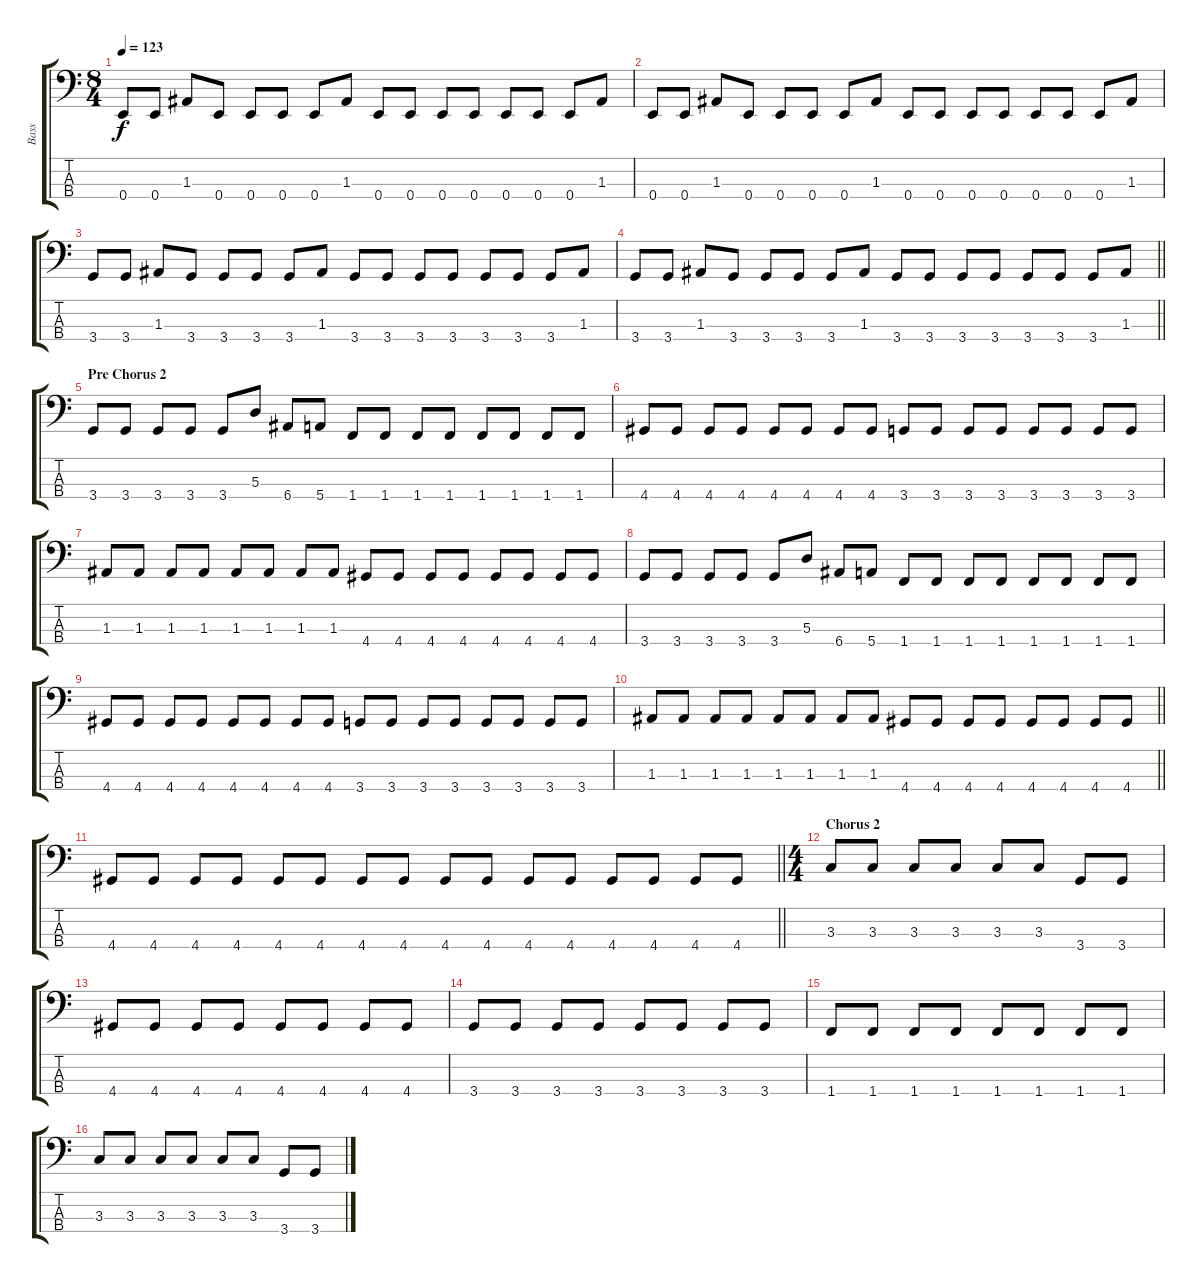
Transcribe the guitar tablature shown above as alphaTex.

\track ("Bass" "Bass") {instrument electricbassfinger}
\staff {score tabs}
\tuning (G2 D2 A1 E1) {hide}
\ts (8 4)
\tempo 123
\clef f4
\ks c
0.4.8{dy f} 0.4.8 1.3.8 0.4.8 0.4.8 0.4.8 0.4.8 1.3.8 0.4.8 0.4.8 0.4.8 0.4.8 0.4.8 0.4.8 0.4.8 1.3.8 |
0.4.8 0.4.8 1.3.8 0.4.8 0.4.8 0.4.8 0.4.8 1.3.8 0.4.8 0.4.8 0.4.8 0.4.8 0.4.8 0.4.8 0.4.8 1.3.8 |
3.4.8 3.4.8 1.3.8 3.4.8 3.4.8 3.4.8 3.4.8 1.3.8 3.4.8 3.4.8 3.4.8 3.4.8 3.4.8 3.4.8 3.4.8 1.3.8 |
\barLineRight lightlight
3.4.8 3.4.8 1.3.8 3.4.8 3.4.8 3.4.8 3.4.8 1.3.8 3.4.8 3.4.8 3.4.8 3.4.8 3.4.8 3.4.8 3.4.8 1.3.8 |
\section ("" "Pre Chorus 2")
3.4.8 3.4.8 3.4.8 3.4.8 3.4.8 5.3.8 6.4.8 5.4.8 1.4.8 1.4.8 1.4.8 1.4.8 1.4.8 1.4.8 1.4.8 1.4.8 |
4.4.8 4.4.8 4.4.8 4.4.8 4.4.8 4.4.8 4.4.8 4.4.8 3.4.8 3.4.8 3.4.8 3.4.8 3.4.8 3.4.8 3.4.8 3.4.8 |
1.3.8 1.3.8 1.3.8 1.3.8 1.3.8 1.3.8 1.3.8 1.3.8 4.4.8 4.4.8 4.4.8 4.4.8 4.4.8 4.4.8 4.4.8 4.4.8 |
3.4.8 3.4.8 3.4.8 3.4.8 3.4.8 5.3.8 6.4.8 5.4.8 1.4.8 1.4.8 1.4.8 1.4.8 1.4.8 1.4.8 1.4.8 1.4.8 |
4.4.8 4.4.8 4.4.8 4.4.8 4.4.8 4.4.8 4.4.8 4.4.8 3.4.8 3.4.8 3.4.8 3.4.8 3.4.8 3.4.8 3.4.8 3.4.8 |
\barLineRight lightlight
1.3.8 1.3.8 1.3.8 1.3.8 1.3.8 1.3.8 1.3.8 1.3.8 4.4.8 4.4.8 4.4.8 4.4.8 4.4.8 4.4.8 4.4.8 4.4.8 |
\barLineRight lightlight
4.4.8 4.4.8 4.4.8 4.4.8 4.4.8 4.4.8 4.4.8 4.4.8 4.4.8 4.4.8 4.4.8 4.4.8 4.4.8 4.4.8 4.4.8 4.4.8 |
\ts (4 4)
\section ("" "Chorus 2")
3.3.8 3.3.8 3.3.8 3.3.8 3.3.8 3.3.8 3.4.8 3.4.8 |
4.4.8 4.4.8 4.4.8 4.4.8 4.4.8 4.4.8 4.4.8 4.4.8 |
3.4.8 3.4.8 3.4.8 3.4.8 3.4.8 3.4.8 3.4.8 3.4.8 |
1.4.8 1.4.8 1.4.8 1.4.8 1.4.8 1.4.8 1.4.8 1.4.8 |
3.3.8 3.3.8 3.3.8 3.3.8 3.3.8 3.3.8 3.4.8 3.4.8
